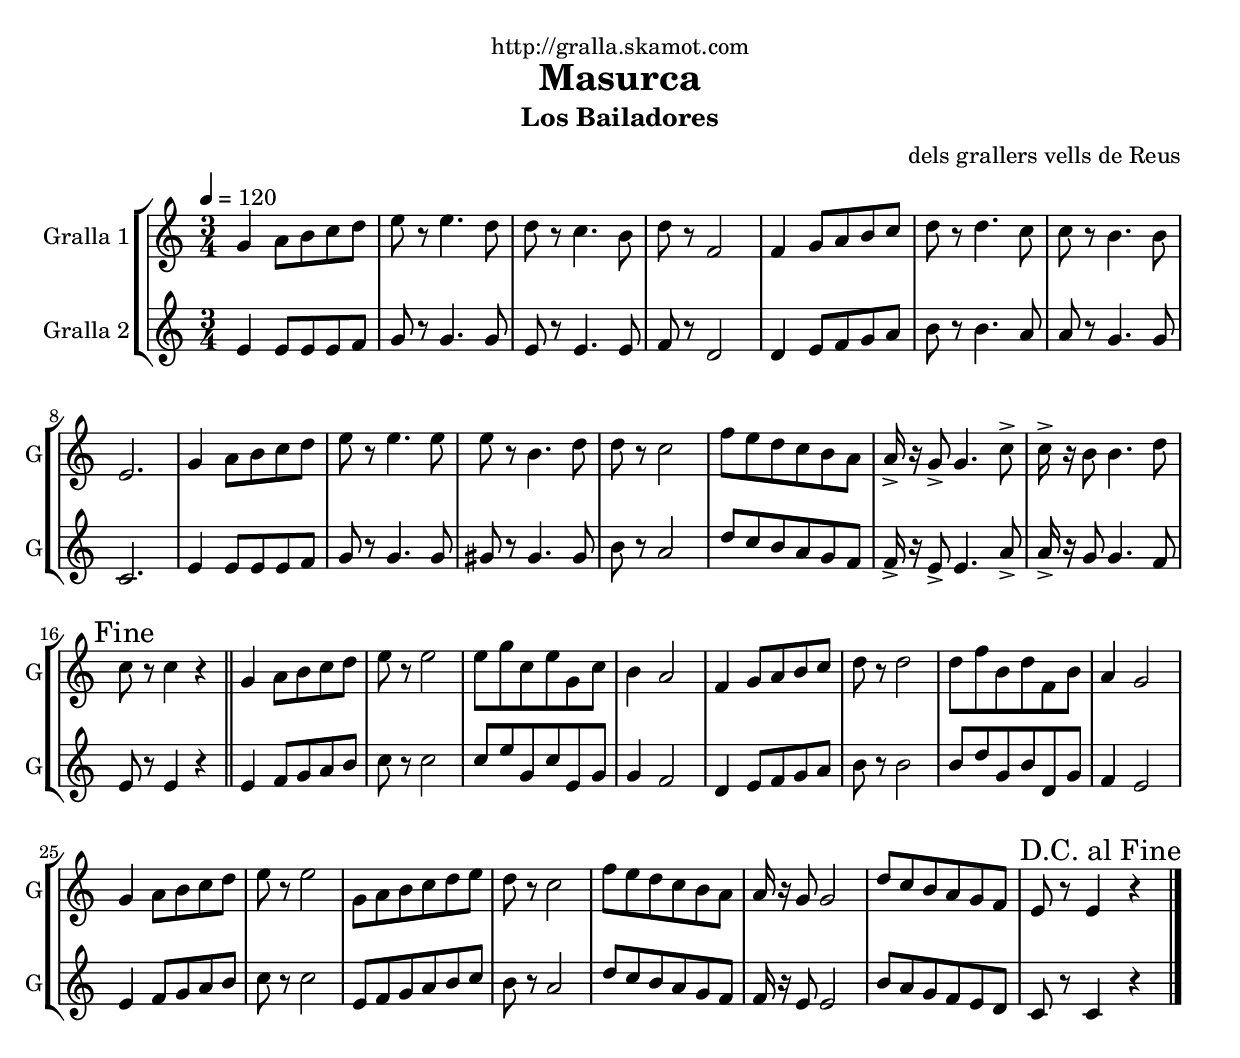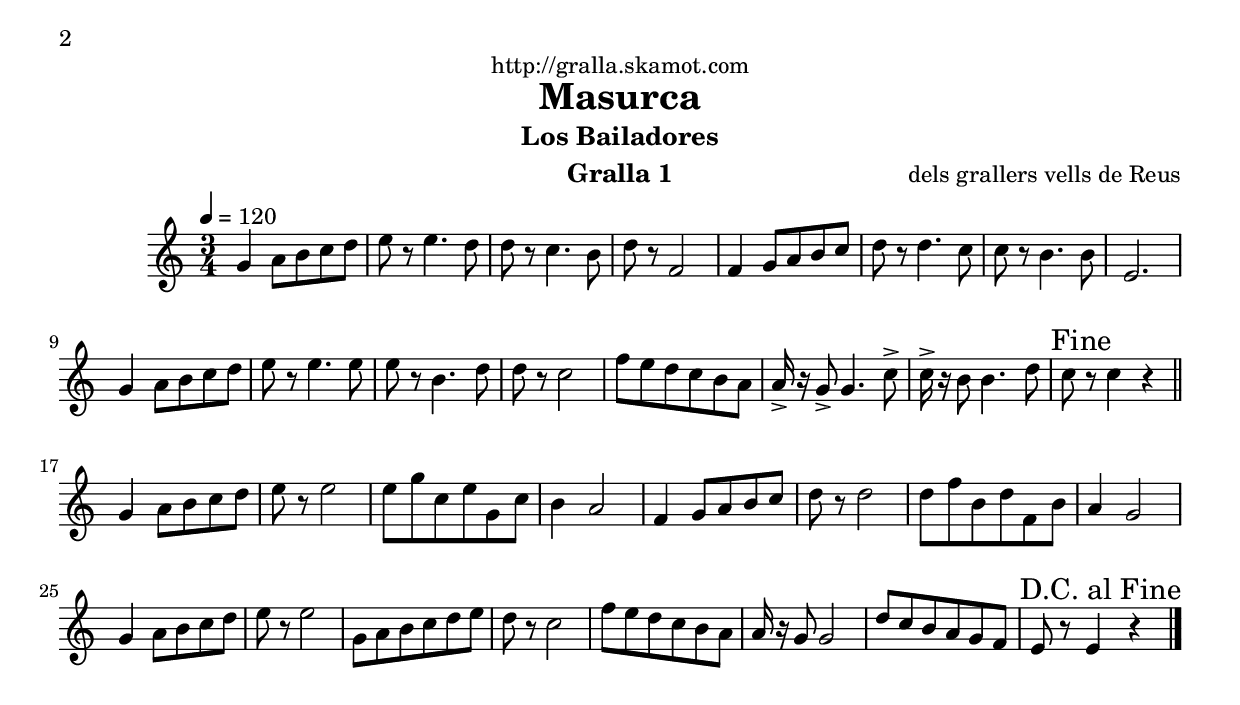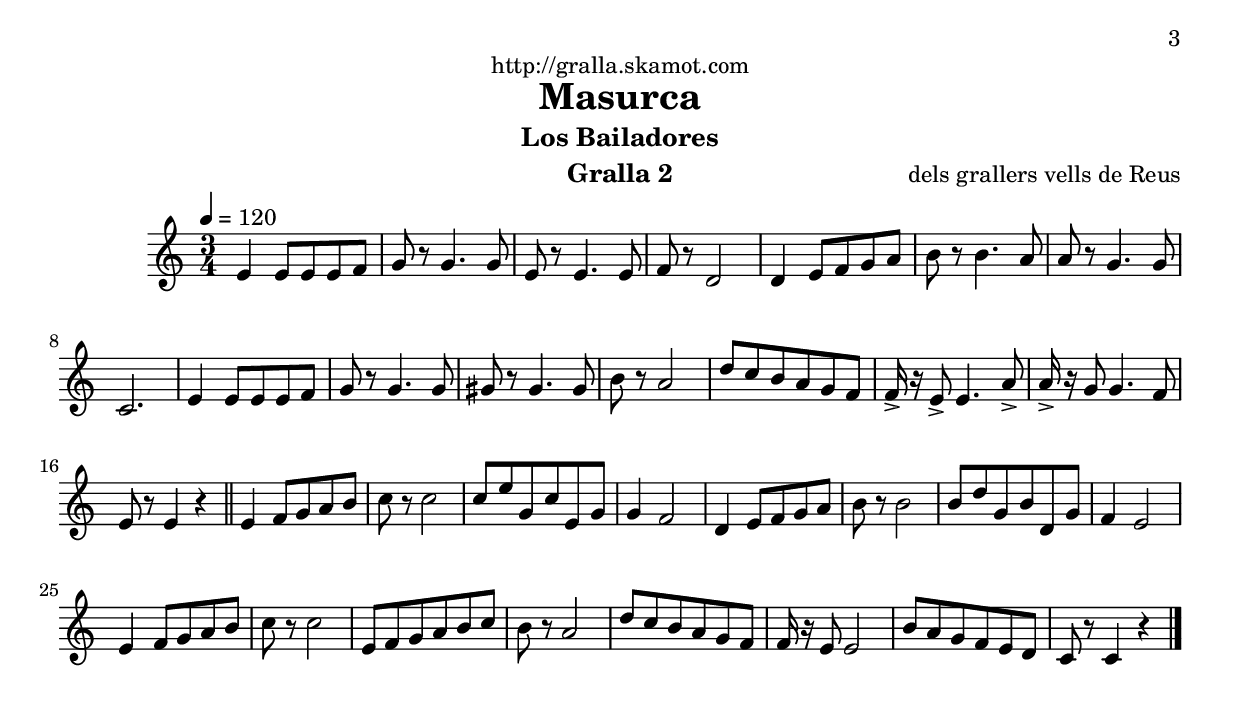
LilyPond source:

\version "2.16.2"

\header {
  dedication="http://gralla.skamot.com"
  title="Masurca"
  subtitle="Los Bailadores"
  subsubtitle=""
  poet=""
  meter=""
  piece=""
  composer="dels grallers vells de Reus"
  arranger=""
  opus=""
  instrument=""
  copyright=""
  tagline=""
}

liniaroAa =
\relative g'
{
  \tempo 4=120
  \clef treble
  \key c \major
  \time 3/4
  g4 a8 b c d  |
  e8 r e4. d8  |
  d8 r c4. b8  |
  d8 r f,2  |
  %05
  f4 g8 a b c  |
  d8 r d4. c8  |
  c8 r b4. b8  |
  e,2.  |
  g4 a8 b c d  |
  %10
  e8 r e4. e8  |
  e8 r b4. d8  |
  d8 r c2  |
  f8 e d c b a  |
  a16-> r g8-> g4. c8->  |
  %15
  c16-> r b8 b4. d8  |
  \mark "Fine" c8 r c4 r  \bar "||"
  g4 a8 b c d  |
  e8 r e2  |
  e8 g c, e g, c  |
  %20
  b4 a2  |
  f4 g8 a b c  |
  d8 r d2  |
  d8 f b, d f, b  |
  a4 g2  |
  %25
  g4 a8 b c d  |
  e8 r e2  |
  g,8 a b c d e  |
  d8 r c2  |
  f8 e d c b a  |
  %30
  a16 r g8 g2  |
  d'8 c b a g f  |
  \mark "D.C. al Fine" e8 r e4 r  \bar "|."
}

liniaroAb =
\relative e'
{
  \tempo 4=120
  \clef treble
  \key c \major
  \time 3/4
  e4 e8 e e f  |
  g8 r g4. g8  |
  e8 r e4. e8  |
  f8 r d2  |
  %05
  d4 e8 f g a  |
  b8 r b4. a8  |
  a8 r g4. g8  |
  c,2.  |
  e4 e8 e e f  |
  %10
  g8 r g4. g8  |
  gis8 r gis4. gis8  |
  b8 r a2  |
  d8 c b a g f  |
  f16-> r e8-> e4. a8->  |
  %15
  a16-> r g8 g4. f8  |
  e8 r e4 r  \bar "||"
  e4 f8 g a b  |
  c8 r c2  |
  c8 e g, c e, g  |
  %20
  g4 f2  |
  d4 e8 f g a  |
  b8 r b2  |
  b8 d g, b d, g  |
  f4 e2  |
  %25
  e4 f8 g a b  |
  c8 r c2  |
  e,8 f g a b c  |
  b8 r a2  |
  d8 c b a g f  |
  %30
  f16 r e8 e2  |
  b'8 a g f e d  |
  c8 r c4 r  \bar "|."
}

\bookpart {
  \score {
    \new StaffGroup {
      \override Score.RehearsalMark #'self-alignment-X = #LEFT
      <<
        \new Staff \with {instrumentName = #"Gralla 1" shortInstrumentName = #"G"} \liniaroAa
        \new Staff \with {instrumentName = #"Gralla 2" shortInstrumentName = #"G"} \liniaroAb
      >>
    }
    \layout {}
  }
  \score { \unfoldRepeats
    \new StaffGroup {
      \override Score.RehearsalMark #'self-alignment-X = #LEFT
      <<
        \new Staff \with {instrumentName = #"Gralla 1" shortInstrumentName = #"G"} \liniaroAa
        \new Staff \with {instrumentName = #"Gralla 2" shortInstrumentName = #"G"} \liniaroAb
      >>
    }
    \midi {
      \set Staff.midiInstrument = "oboe"
      \set DrumStaff.midiInstrument = "drums"
    }
  }
}

\bookpart {
  \header {instrument="Gralla 1"}
  \score {
    \new StaffGroup {
      \override Score.RehearsalMark #'self-alignment-X = #LEFT
      <<
        \new Staff \liniaroAa
      >>
    }
    \layout {}
  }
  \score { \unfoldRepeats
    \new StaffGroup {
      \override Score.RehearsalMark #'self-alignment-X = #LEFT
      <<
        \new Staff \liniaroAa
      >>
    }
    \midi {
      \set Staff.midiInstrument = "oboe"
      \set DrumStaff.midiInstrument = "drums"
    }
  }
}

\bookpart {
  \header {instrument="Gralla 2"}
  \score {
    \new StaffGroup {
      \override Score.RehearsalMark #'self-alignment-X = #LEFT
      <<
        \new Staff \liniaroAb
      >>
    }
    \layout {}
  }
  \score { \unfoldRepeats
    \new StaffGroup {
      \override Score.RehearsalMark #'self-alignment-X = #LEFT
      <<
        \new Staff \liniaroAb
      >>
    }
    \midi {
      \set Staff.midiInstrument = "oboe"
      \set DrumStaff.midiInstrument = "drums"
    }
  }
}

